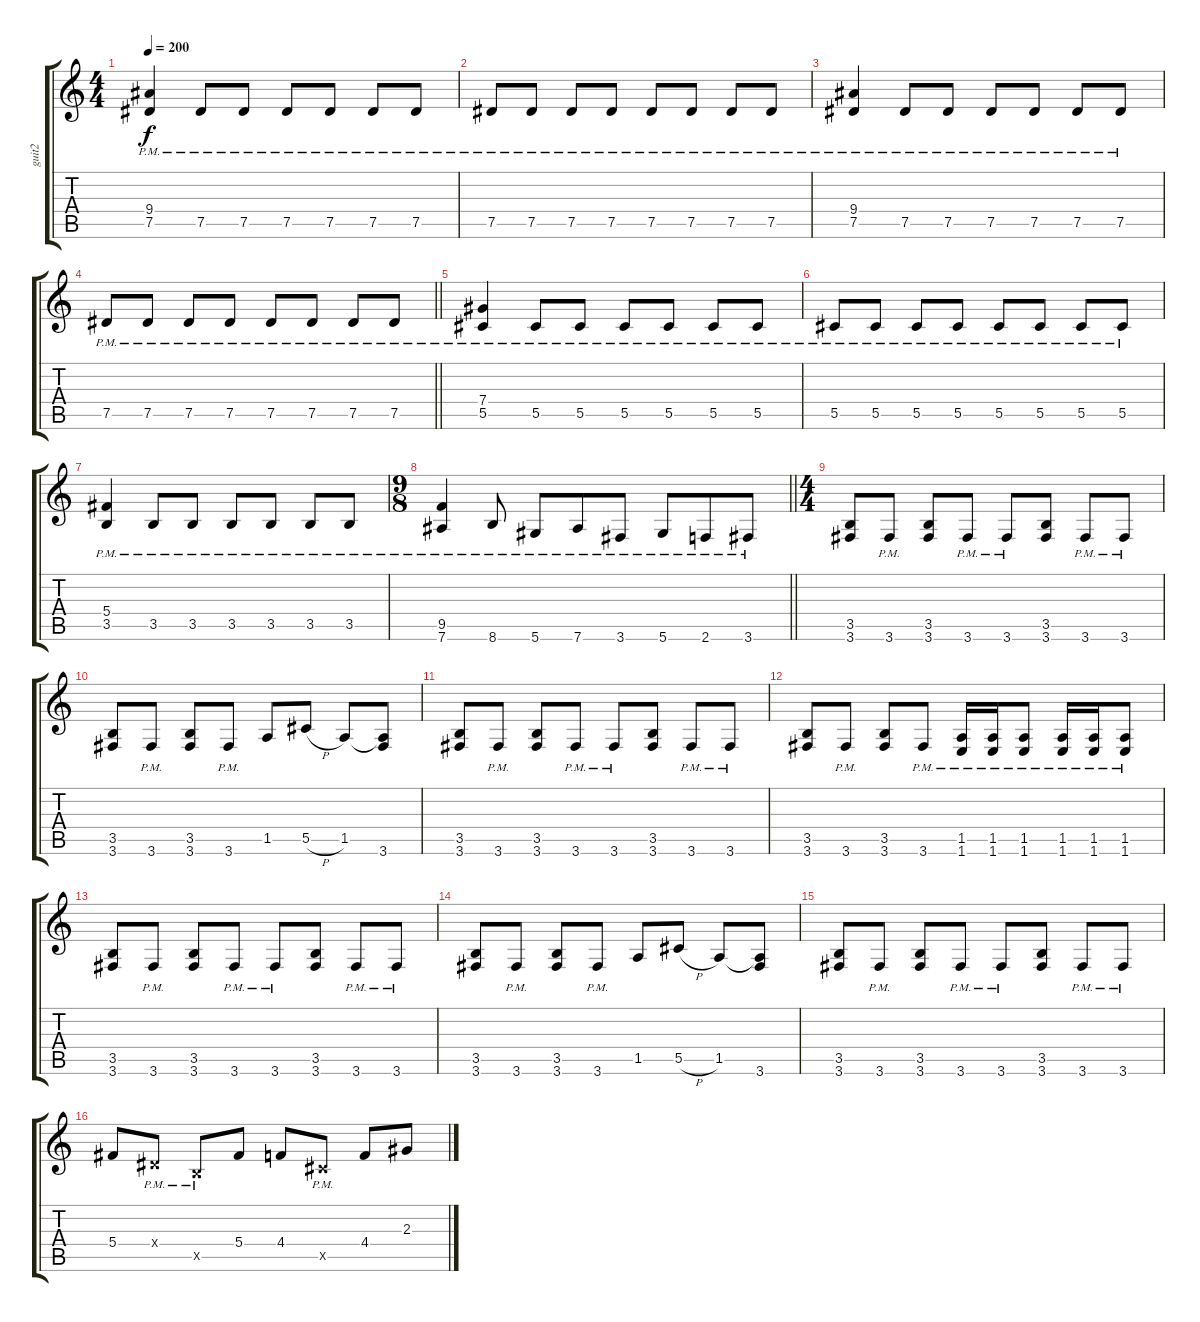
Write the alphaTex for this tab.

\track ("guit2" "guit2") {instrument distortionguitar}
\staff {score tabs}
\tuning (Eb4 Bb3 Gb3 Db3 Ab2 Eb2) {hide}
\ts (4 4)
\tempo 200
\clef g2
\ks c
(9.4 7.5{pm}).4{dy f} 7.5{pm}.8 7.5{pm}.8 7.5{pm}.8 7.5{pm}.8 7.5{pm}.8 7.5{pm}.8 |
7.5{pm}.8 7.5{pm}.8 7.5{pm}.8 7.5{pm}.8 7.5{pm}.8 7.5{pm}.8 7.5{pm}.8 7.5{pm}.8 |
(9.4 7.5{pm}).4 7.5{pm}.8 7.5{pm}.8 7.5{pm}.8 7.5{pm}.8 7.5{pm}.8 7.5{pm}.8 |
\barLineRight lightlight
7.5{pm}.8 7.5{pm}.8 7.5{pm}.8 7.5{pm}.8 7.5{pm}.8 7.5{pm}.8 7.5{pm}.8 7.5{pm}.8 |
(7.4 5.5{pm}).4 5.5{pm}.8 5.5{pm}.8 5.5{pm}.8 5.5{pm}.8 5.5{pm}.8 5.5{pm}.8 |
5.5{pm}.8 5.5{pm}.8 5.5{pm}.8 5.5{pm}.8 5.5{pm}.8 5.5{pm}.8 5.5{pm}.8 5.5{pm}.8 |
(5.4 3.5{pm}).4 3.5{pm}.8 3.5{pm}.8 3.5{pm}.8 3.5{pm}.8 3.5{pm}.8 3.5{pm}.8 |
\ts (9 8)
\barLineRight lightlight
(9.5 7.6{pm}).4 8.6{pm}.8 5.6{pm}.8 7.6{pm}.8 3.6{pm}.8 5.6{pm}.8 2.6{pm}.8 3.6{pm}.8 |
\ts (4 4)
\section ("" "")
(3.5 3.6).8 3.6{pm}.8 (3.5 3.6).8 3.6{pm}.8 3.6{pm}.8 (3.5 3.6).8 3.6{pm}.8 3.6{pm}.8 |
(3.5 3.6).8 3.6{pm}.8 (3.5 3.6).8 3.6{pm}.8 1.5.8 5.5{h}.8 1.5.8 (1.5{t} 3.6).8 |
(3.5 3.6).8 3.6{pm}.8 (3.5 3.6).8 3.6{pm}.8 3.6{pm}.8 (3.5 3.6).8 3.6{pm}.8 3.6{pm}.8 |
(3.5 3.6).8 3.6{pm}.8 (3.5 3.6).8 3.6{pm}.8 (1.5{pm} 1.6{pm}).16 (1.5{pm} 1.6{pm}).16 (1.5{pm} 1.6{pm}).8 (1.5{pm} 1.6{pm}).16 (1.5{pm} 1.6{pm}).16 (1.5{pm} 1.6{pm}).8 |
(3.5 3.6).8 3.6{pm}.8 (3.5 3.6).8 3.6{pm}.8 3.6{pm}.8 (3.5 3.6).8 3.6{pm}.8 3.6{pm}.8 |
(3.5 3.6).8 3.6{pm}.8 (3.5 3.6).8 3.6{pm}.8 1.5.8 5.5{h}.8 1.5.8 (1.5{t} 3.6).8 |
(3.5 3.6).8 3.6{pm}.8 (3.5 3.6).8 3.6{pm}.8 3.6{pm}.8 (3.5 3.6).8 3.6{pm}.8 3.6{pm}.8 |
5.4.8 2.4{pm x}.8 3.5{pm x}.8 5.4.8 4.4.8 5.5{pm x}.8 4.4.8 2.3.8
